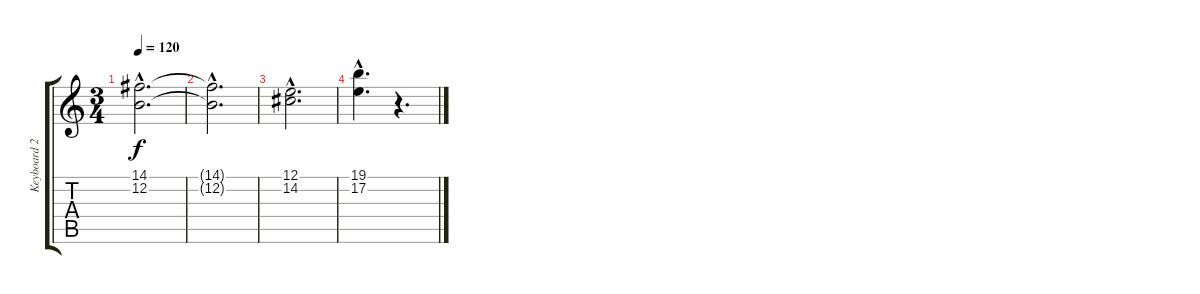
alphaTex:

\track ("Keyboard 2" "Keyboard 2") {instrument stringensemble1}
\staff {score tabs}
\tuning (E4 B3 G3 D3 A2 E2) {hide}
\ts (3 4)
\tempo 120
\clef g2
\ks c
(14.1{hac} 12.2{hac}).2{d dy f} |
(14.1{hac t} 12.2{hac t}).2{d} |
(12.1{hac} 14.2{hac}).2{d} |
(19.1{hac} 17.2{hac}).4{d} r.4{d}
